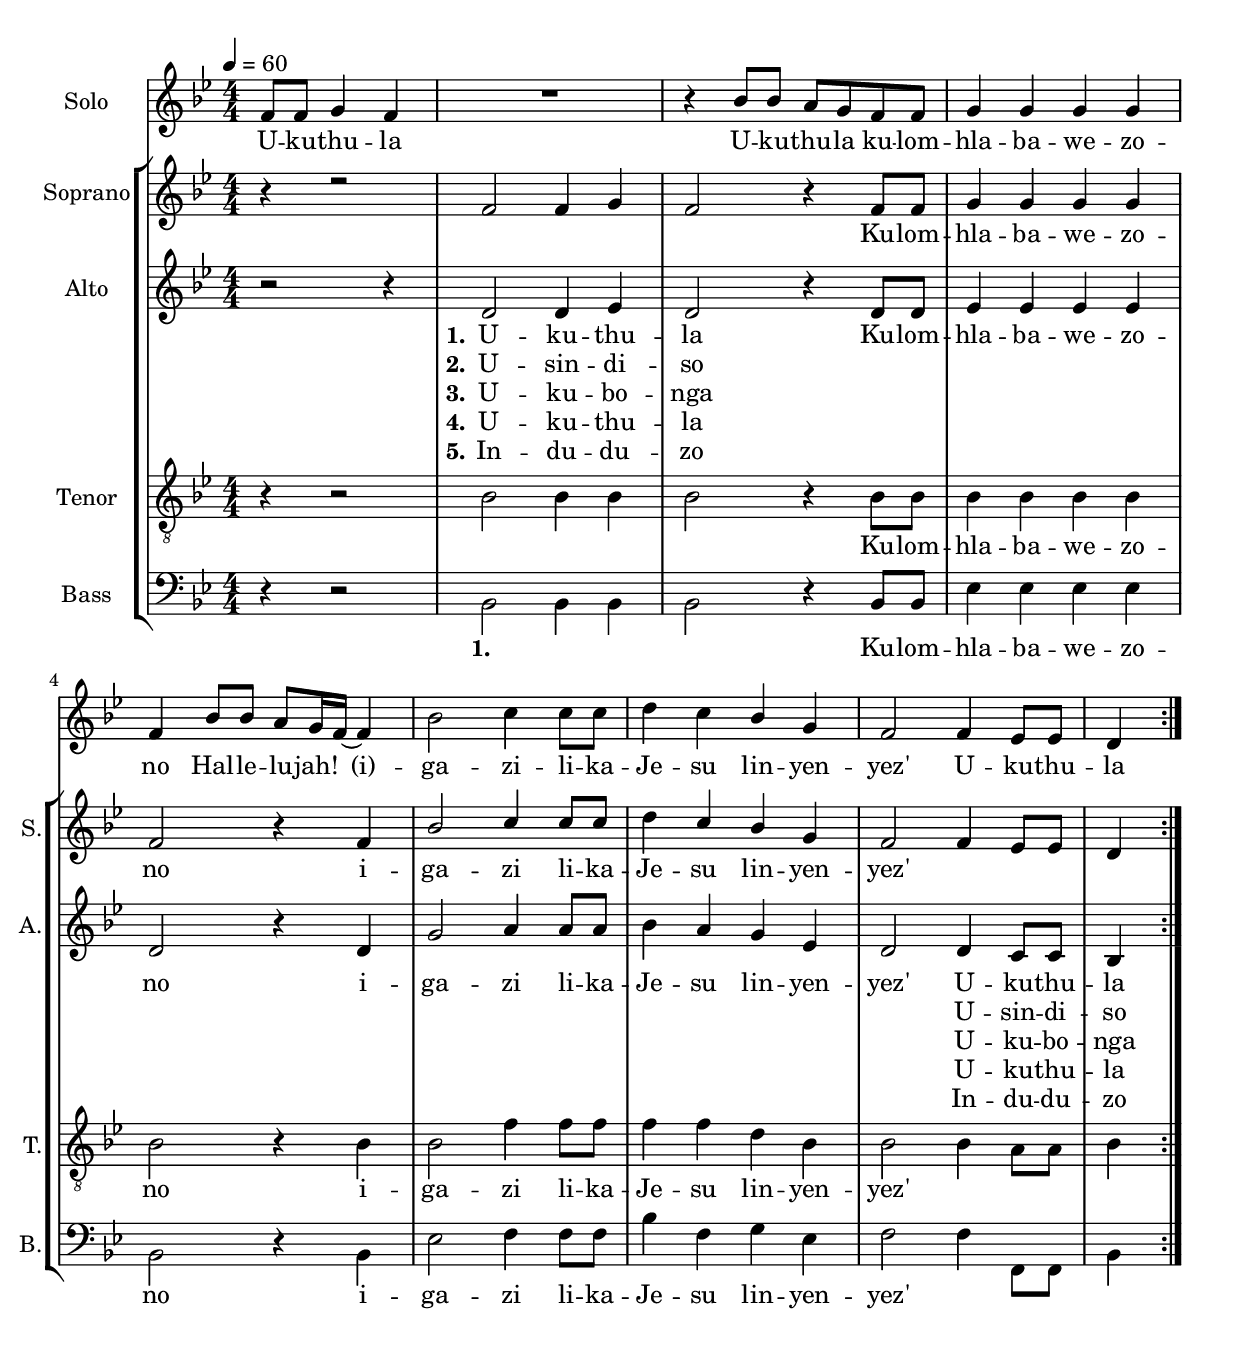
\version "2.24.1"
% automatically converted by musicxml2ly from Ukuthula4d.musicxml
\pointAndClickOff

\header {
    encodingsoftware =  "MuseScore 4.0.2"
    encodingdate =  "2024-11-12"
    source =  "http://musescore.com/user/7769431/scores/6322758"
    }

\layout {
    \context { \Score
        skipBars = ##t
        autoBeaming = ##f
        }
    }
PartPOneVoiceOne =  \relative f' {
    \repeat volta 2 {
        \clef "treble" \numericTimeSignature\time 4/4 \key bes \major
        \partial 2. \tempo 4=60 \stemUp f8 [ ^\markup{ \bold {} } ^ ""
        \stemUp f8 ] \stemUp g4 \stemUp f4 | % 1
        R1 | % 2
        r4 \stemUp bes8 [ \stemUp bes8 ] \stemUp a8 [ \stemUp g8 \stemUp
        f8 \stemUp f8 ] | % 3
        \stemUp g4 \stemUp g4 \stemUp g4 \stemUp g4 | % 4
        \stemUp f4 \stemUp bes8 [ \stemUp bes8 ] \stemUp a8 [ \stemUp g16
        \stemUp f16 ~ ] \stemUp f4 | % 5
        \stemDown bes2 \stemDown c4 \stemDown c8 [ \stemDown c8 ] | % 6
        \stemDown d4 \stemDown c4 \stemUp bes4 \stemUp g4 | % 7
        \stemUp f2 \stemUp f4 \stemUp es8 [ \stemUp es8 ] | % 8
        \stemUp d4 }
    }

PartPOneVoiceOneLyricsOne =  \lyricmode {\set ignoreMelismata = ##t U --
    ku -- thu -- la U -- ku -- thu -- la ku -- lom -- hla -- ba -- we --
    zo -- no Hal -- le -- lu -- "jah!" \skip1 "(i)" -- ga -- zi -- li --
    ka -- Je -- su lin -- yen -- "yez'" U -- ku -- thu -- la
    }

PartPTwoVoiceOne =  \relative d'' {
    \repeat volta 2 {
        \clef "treble" \numericTimeSignature\time 4/4 \key bes \major
        \partial 2. r4 d2 \rest | % 1
        \stemUp f,2 \stemUp f4 \stemUp g4 | % 2
        \stemUp f2 r4 \stemUp f8 [ \stemUp f8 ] | % 3
        \stemUp g4 \stemUp g4 \stemUp g4 \stemUp g4 | % 4
        \stemUp f2 r4 \stemUp f4 | % 5
        \stemUp bes2 \stemUp c4 \stemUp c8 [ \stemUp c8 ] | % 6
        \stemDown d4 \stemUp c4 \stemUp bes4 \stemUp g4 | % 7
        \stemUp f2 \stemUp f4 \stemUp es8 [ \stemUp es8 ] | % 8
        \stemUp d4 }
    }

PartPTwoVoiceOneLyricsOne =  \lyricmode {\set ignoreMelismata =
    ##t\skip1 \skip1 \skip1 \skip1 Ku -- lom -- hla -- ba -- we -- zo --
    no i -- ga -- zi li -- ka -- Je -- su lin -- yen -- "yez'" \skip1
    \skip1 \skip1 \skip1
    }

PartPThreeVoiceOne =  \relative d' {
    \repeat volta 2 {
        \clef "treble" \numericTimeSignature\time 4/4 \key bes \major
        \partial 2. r2 r4 | % 1
        \stemUp d2 \stemUp d4 \stemUp es4 | % 2
        \stemUp d2 r4 \stemUp d8 [ \stemUp d8 ] | % 3
        \stemUp es4 \stemUp es4 \stemUp es4 \stemUp es4 | % 4
        \stemUp d2 r4 \stemUp d4 | % 5
        \stemUp g2 \stemUp a4 \stemUp a8 [ \stemUp a8 ] | % 6
        \stemDown bes4 \stemUp a4 \stemUp g4 \stemUp es4 | % 7
        \stemUp d2 \stemUp d4 \stemUp c8 [ \stemUp c8 ] | % 8
        \stemUp bes4 }
    }

PartPThreeVoiceOneLyricsOne =  \lyricmode {\set ignoreMelismata = ##t U
    -- ku -- thu -- la Ku -- lom -- hla -- ba -- we -- zo -- no i -- ga
    -- zi li -- ka -- Je -- su lin -- yen -- "yez'" U -- ku -- thu -- la
    }

PartPThreeVoiceOneLyricsTwo =  \lyricmode {\set ignoreMelismata = ##t U
    -- sin -- di -- so\skip1 \skip1 \skip1 \skip1 \skip1 \skip1 \skip1
    \skip1 \skip1 \skip1 \skip1 \skip1 \skip1 \skip1 \skip1 \skip1
    \skip1 U -- sin -- di -- so
    }

PartPThreeVoiceOneLyricsThree =  \lyricmode {\set ignoreMelismata = ##t
    U -- ku -- bo -- nga\skip1 \skip1 \skip1 \skip1 \skip1 \skip1 \skip1
    \skip1 \skip1 \skip1 \skip1 \skip1 \skip1 \skip1 \skip1 \skip1
    \skip1 U -- ku -- bo -- nga
    }

PartPThreeVoiceOneLyricsFive =  \lyricmode {\set ignoreMelismata = ##t U
    -- ku -- thu -- la\skip1 \skip1 \skip1 \skip1 \skip1 \skip1 \skip1
    \skip1 \skip1 \skip1 \skip1 \skip1 \skip1 \skip1 \skip1 \skip1
    \skip1 U -- ku -- thu -- la
    }

PartPThreeVoiceOneLyricsFour =  \lyricmode {\set ignoreMelismata = ##t
    In -- du -- du -- zo\skip1 \skip1 \skip1 \skip1 \skip1 \skip1 \skip1
    \skip1 \skip1 \skip1 \skip1 \skip1 \skip1 \skip1 \skip1 \skip1
    \skip1 In -- du -- du -- zo
    }

PartPFourVoiceOne =  \relative bes {
    \repeat volta 2 {
        \clef "treble_8" \numericTimeSignature\time 4/4 \key bes \major
        \partial 2. r4 r2 | % 1
        \stemDown bes2 \stemDown bes4 \stemDown bes4 | % 2
        \stemDown bes2 r4 \stemDown bes8 [ \stemDown bes8 ] | % 3
        \stemDown bes4 \stemDown bes4 \stemDown bes4 \stemDown bes4 | % 4
        \stemDown bes2 r4 \stemDown bes4 | % 5
        \stemDown bes2 \stemDown f'4 \stemDown f8 [ \stemDown f8 ] | % 6
        \stemDown f4 \stemDown f4 \stemDown d4 \stemDown bes4 | % 7
        \stemDown bes2 \stemDown bes4 \stemDown a8 [ \stemDown a8 ] | % 8
        \stemDown bes4 }
    }

PartPFourVoiceOneLyricsOne =  \lyricmode {\set ignoreMelismata =
    ##t\skip1 \skip1 \skip1 \skip1 Ku -- lom -- hla -- ba -- we -- zo --
    no i -- ga -- zi li -- ka -- Je -- su lin -- yen -- "yez'" \skip1
    \skip1 \skip1 \skip1
    }

PartPFiveVoiceOne =  \relative bes, {
    \repeat volta 2 {
        \clef "bass" \numericTimeSignature\time 4/4 \key bes \major
        \partial 2. r4 r2 | % 1
        \stemDown bes2 \stemDown bes4 \stemDown bes4 | % 2
        \stemDown bes2 r4 \stemUp bes8 [ \stemUp bes8 ] | % 3
        \stemDown es4 \stemDown es4 \stemDown es4 \stemDown es4 | % 4
        \stemDown bes2 r4 \stemDown bes4 | % 5
        \stemDown es2 \stemDown f4 \stemDown f8 [ \stemDown f8 ] | % 6
        \stemDown bes4 \stemDown f4 \stemDown g4 \stemDown es4 | % 7
        \stemDown f2 \stemDown f4 \stemDown f,8 [ \stemDown f8 ] | % 8
        \stemDown bes4 }
    }

PartPFiveVoiceOneLyricsOne =  \lyricmode {\set ignoreMelismata =
    ##t\skip1 \skip1 \skip1 \skip1 Ku -- lom -- hla -- ba -- we -- zo --
    no i -- ga -- zi li -- ka -- Je -- su lin -- yen -- "yez'" \skip1
    \skip1 \skip1 \skip1
    }


% The score definition
\score {
    <<
        
        \new Staff
        <<
            \set Staff.instrumentName = "Solo"
            
            \context Staff << 
                \mergeDifferentlyDottedOn\mergeDifferentlyHeadedOn
                \context Voice = "PartPOneVoiceOne" {  \PartPOneVoiceOne }
                \new Lyrics \lyricsto "PartPOneVoiceOne" { \PartPOneVoiceOneLyricsOne }
                >>
            >>
        \new StaffGroup
        <<
            \new Staff
            <<
                \set Staff.instrumentName = "Soprano"
                \set Staff.shortInstrumentName = "S."
                
                \context Staff << 
                    \mergeDifferentlyDottedOn\mergeDifferentlyHeadedOn
                    \context Voice = "PartPTwoVoiceOne" {  \PartPTwoVoiceOne }
                    \new Lyrics \lyricsto "PartPTwoVoiceOne" { \PartPTwoVoiceOneLyricsOne }
                    >>
                >>
            \new Staff
            <<
                \set Staff.instrumentName = "Alto"
                \set Staff.shortInstrumentName = "A."
                
                \context Staff << 
                    \mergeDifferentlyDottedOn\mergeDifferentlyHeadedOn
                    \context Voice = "PartPThreeVoiceOne" {  \PartPThreeVoiceOne }
                    \new Lyrics \lyricsto "PartPThreeVoiceOne" { \set stanza = "1." \PartPThreeVoiceOneLyricsOne }
                    \new Lyrics \lyricsto "PartPThreeVoiceOne" { \set stanza = "2." \PartPThreeVoiceOneLyricsTwo }
                    \new Lyrics \lyricsto "PartPThreeVoiceOne" { \set stanza = "3." \PartPThreeVoiceOneLyricsThree }
                    \new Lyrics \lyricsto "PartPThreeVoiceOne" { \set stanza = "4." \PartPThreeVoiceOneLyricsFive }
                    \new Lyrics \lyricsto "PartPThreeVoiceOne" { \set stanza = "5." \PartPThreeVoiceOneLyricsFour }
                    >>
                >>
            \new Staff
            <<
                \set Staff.instrumentName = "Tenor"
                \set Staff.shortInstrumentName = "T."
                
                \context Staff << 
                    \mergeDifferentlyDottedOn\mergeDifferentlyHeadedOn
                    \context Voice = "PartPFourVoiceOne" {  \PartPFourVoiceOne }
                    \new Lyrics \lyricsto "PartPFourVoiceOne" { \PartPFourVoiceOneLyricsOne }
                    >>
                >>
            \new Staff
            <<
                \set Staff.instrumentName = "Bass"
                \set Staff.shortInstrumentName = "B."
                
                \context Staff << 
                    \mergeDifferentlyDottedOn\mergeDifferentlyHeadedOn
                    \context Voice = "PartPFiveVoiceOne" {  \PartPFiveVoiceOne }
                    \new Lyrics \lyricsto "PartPFiveVoiceOne" { \set stanza = "1." \PartPFiveVoiceOneLyricsOne }
                    >>
                >>
            
            >>
        
        >>
    \layout {}
    % To create MIDI output, uncomment the following line:
    %  \midi {\tempo 4 = 60 }
    }

